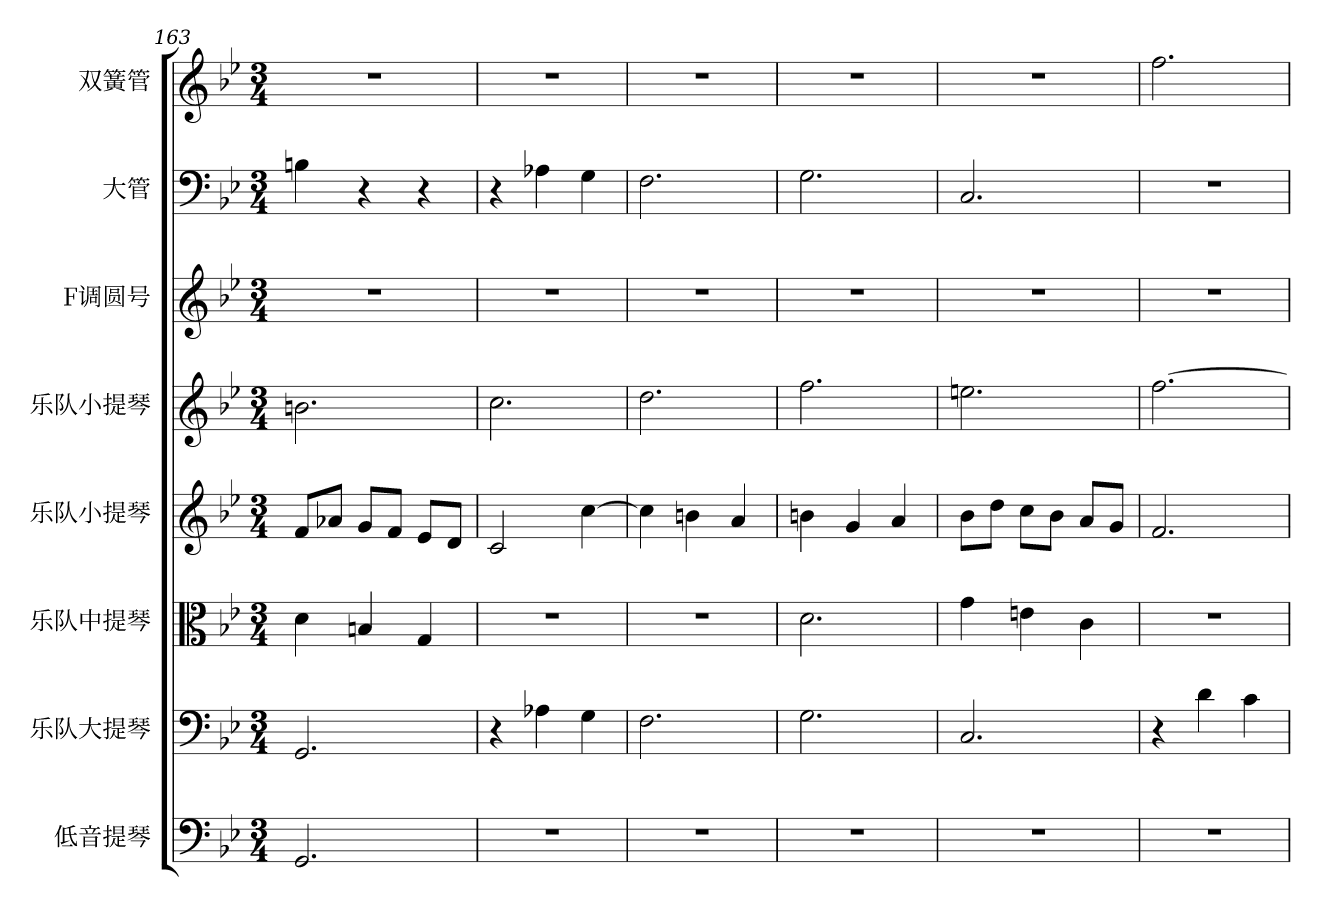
**kern	**kern	**kern	**kern	**kern	**kern	**kern	**kern
*part8	*part7	*part6	*part5	*part4	*part3	*part2	*part1
*staff8	*staff7	*staff6	*staff5	*staff4	*staff3	*staff2	*staff1
*I"低音提琴	*I"乐队大提琴	*I"乐队中提琴	*I"乐队小提琴	*I"乐队小提琴	*I"F调圆号	*I"大管	*I"双簧管
*clefF4	*clefF4	*clefC3	*clefG2	*clefG2	*clefG2	*clefF4	*clefG2
*ITrd7c12	*	*	*	*	*ITrd4c7	*	*
*k[b-e-]	*k[b-e-]	*k[b-e-]	*k[b-e-]	*k[b-e-]	*k[b-e-a-]	*k[b-e-]	*k[b-e-]
*M3/4	*M3/4	*M3/4	*M3/4	*M3/4	*M3/4	*M3/4	*M3/4
=163	=163	=163	=163	=163	=163	=163	=163
2.GGG/	2.GG/	4d\	8f/L	2.bn\	2.r	4Bn\	2.r
.	.	.	8a-X/J	.	.	.	.
.	.	4Bn/	8g/L	.	.	4r	.
.	.	.	8f/J	.	.	.	.
.	.	4G/	8e-/L	.	.	4r	.
.	.	.	8d/J	.	.	.	.
!!LO:PB:g=z
=164	=164	=164	=164	=164	=164	=164	=164
2.r	4r	2.r	2c/	2.cc\	2.r	4r	2.r
.	4A-X\	.	.	.	.	4A-X\	.
.	4G\	.	[4cc\	.	.	4G\	.
=165	=165	=165	=165	=165	=165	=165	=165
2.r	2.F\	2.r	4cc\]	2.dd\	2.r	2.F\	2.r
.	.	.	4bn\	.	.	.	.
.	.	.	4a/	.	.	.	.
=166	=166	=166	=166	=166	=166	=166	=166
2.r	2.G\	2.d\	4bn\	2.ff\	2.r	2.G\	2.r
.	.	.	4g/	.	.	.	.
.	.	.	4a/	.	.	.	.
=167	=167	=167	=167	=167	=167	=167	=167
2.r	2.C/	4g\	8b-\L	2.een\	2.r	2.C/	2.r
.	.	.	8dd\J	.	.	.	.
.	.	4en\	8cc\L	.	.	.	.
.	.	.	8b-\J	.	.	.	.
.	.	4c\	8a/L	.	.	.	.
.	.	.	8g/J	.	.	.	.
=168	=168	=168	=168	=168	=168	=168	=168
2.r	4r	2.r	2.f/	[2.ff\	2.r	2.r	2.ff\
.	4d\	.	.	.	.	.	.
.	4c\	.	.	.	.	.	.
=	=	=	=	=	=	=	=
*-	*-	*-	*-	*-	*-	*-	*-
